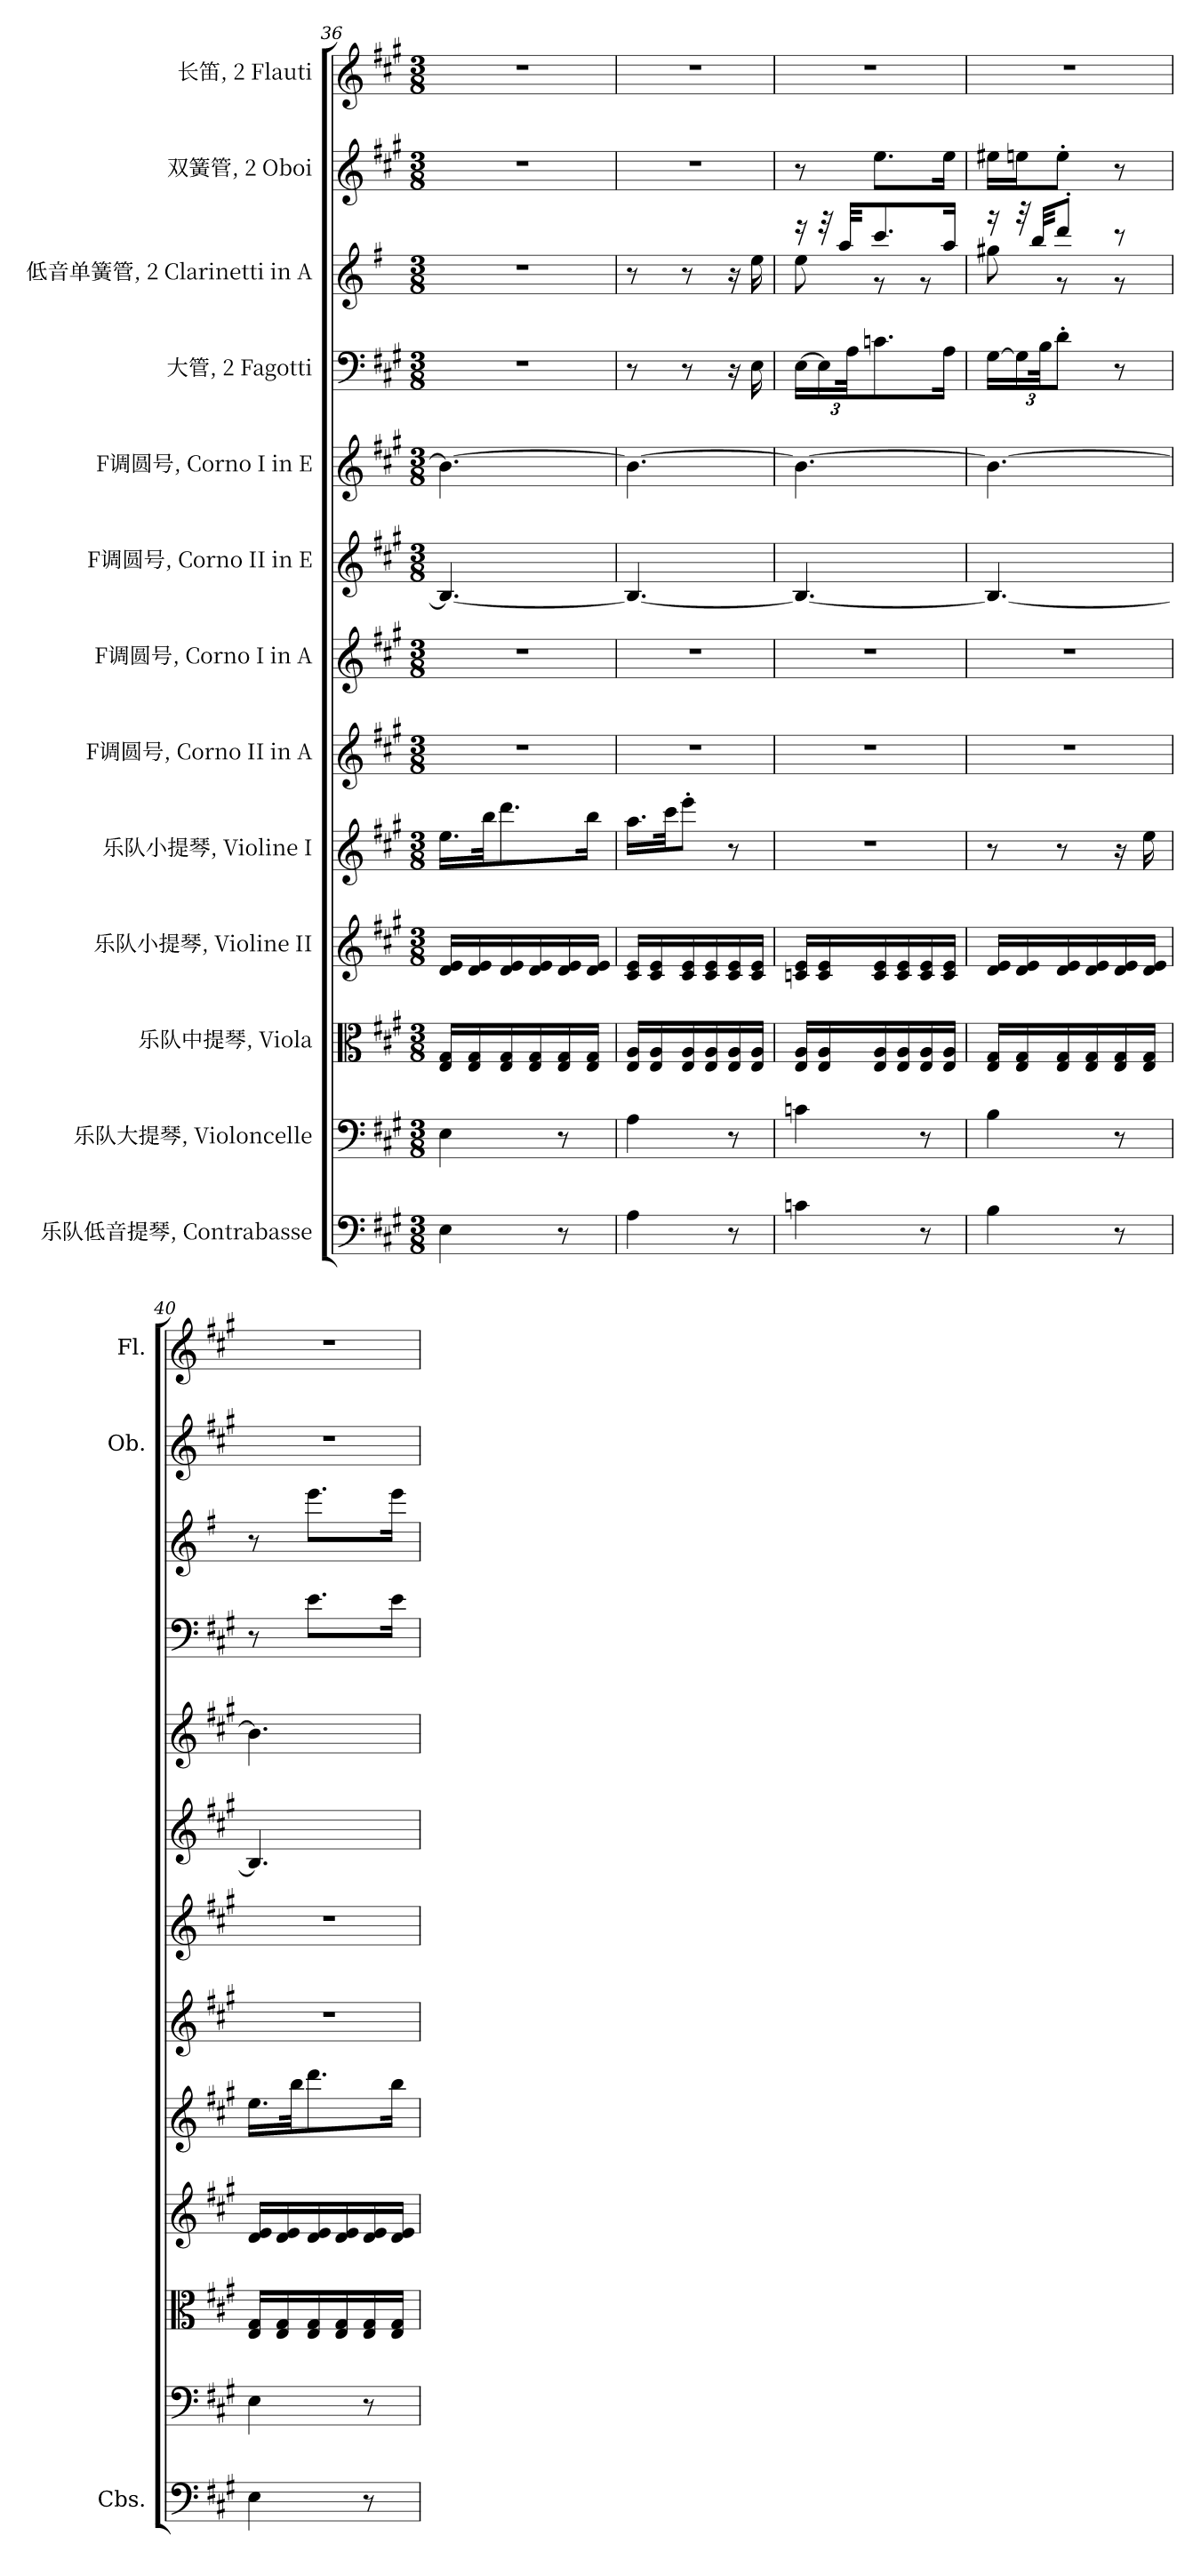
**kern	**kern	**kern	**kern	**kern	**kern	**kern	**kern	**kern	**kern	**kern	**kern	**kern
*part13	*part12	*part11	*part10	*part9	*part8	*part7	*part6	*part5	*part4	*part3	*part2	*part1
*staff13	*staff12	*staff11	*staff10	*staff9	*staff8	*staff7	*staff6	*staff5	*staff4	*staff3	*staff2	*staff1
*I"乐队低音提琴, Contrabasse	*I"乐队大提琴, Violoncelle	*I"乐队中提琴, Viola	*I"乐队小提琴, Violine II	*I"乐队小提琴, Violine I	*I"F调圆号, Corno II in A	*I"F调圆号, Corno I in A	*I"F调圆号, Corno II in E	*I"F调圆号, Corno I in E	*I"大管, 2 Fagotti	*I"低音单簧管, 2 Clarinetti in A	*I"双簧管, 2 Oboi	*I"长笛, 2 Flauti
*I'Cbs.	*	*	*	*	*	*	*	*	*	*	*I'Ob.	*I'Fl.
*clefF4	*clefF4	*clefC3	*clefG2	*clefG2	*clefG2	*clefG2	*clefG2	*clefG2	*clefF4	*clefG2	*clefG2	*clefG2
*ITrd7c12	*	*	*	*	*ITrd4c7	*ITrd4c7	*ITrd4c7	*ITrd4c7	*	*ITrd8c14	*	*
*k[f#c#g#]	*k[f#c#g#]	*k[f#c#g#]	*k[f#c#g#]	*k[f#c#g#]	*k[f#c#]	*k[f#c#]	*k[f#c#]	*k[f#c#]	*k[f#c#g#]	*k[f#]	*k[f#c#g#]	*k[f#c#g#]
*M3/8	*M3/8	*M3/8	*M3/8	*M3/8	*M3/8	*M3/8	*M3/8	*M3/8	*M3/8	*M3/8	*M3/8	*M3/8
*MM38	*MM38	*MM38	*MM38	*MM38	*MM38	*MM38	*MM38	*MM38	*MM38	*MM38	*MM38	*MM38
=36	=36	=36	=36	=36	=36	=36	=36	=36	=36	=36	=36	=36
4EE\	4E\	16E/ 16G#/LL	16d/ 16e/LL	16.ee\LL	4.r	4.r	4.E/_	4.e\_	4.r	4.r	4.r	4.r
.	.	16E/ 16G#/	16d/ 16e/	.	.	.	.	.	.	.	.	.
.	.	.	.	32bb\JK	.	.	.	.	.	.	.	.
.	.	16E/ 16G#/	16d/ 16e/	8.ddd\	.	.	.	.	.	.	.	.
.	.	16E/ 16G#/	16d/ 16e/	.	.	.	.	.	.	.	.	.
8r	8r	16E/ 16G#/	16d/ 16e/	.	.	.	.	.	.	.	.	.
.	.	16E/ 16G#/JJ	16d/ 16e/JJ	16bb\Jk	.	.	.	.	.	.	.	.
=37	=37	=37	=37	=37	=37	=37	=37	=37	=37	=37	=37	=37
*	*	*	*	*	*	*	*	*	*	*	*	*MM38
4AA\	4A\	16E/ 16A/LL	16c#/ 16e/LL	16.aa\LL	4.r	4.r	4.E/_	4.e\_	8r	8r	4.r	4.r
.	.	16E/ 16A/	16c#/ 16e/	.	.	.	.	.	.	.	.	.
.	.	.	.	32ccc#\JK	.	.	.	.	.	.	.	.
.	.	16E/ 16A/	16c#/ 16e/	8eee'\J	.	.	.	.	8r	8r	.	.
.	.	16E/ 16A/	16c#/ 16e/	.	.	.	.	.	.	.	.	.
8r	8r	16E/ 16A/	16c#/ 16e/	8r	.	.	.	.	16r	16r	.	.
.	.	16E/ 16A/JJ	16c#/ 16e/JJ	.	.	.	.	.	16E\	16e\	.	.
=38	=38	=38	=38	=38	=38	=38	=38	=38	=38	=38	=38	=38
*	*	*	*	*	*	*	*	*	*	*	*	*MM38
*	*	*	*	*	*	*	*	*	*	*^	*	*
4Cn\	4cn\	16E/ 16A/LL	16cn/ 16e/LL	4.r	4.r	4.r	4.E/_	4.e\_	[16E\LL	16r	8e\	8r	4.r
*	*	*	*	*	*	*	*	*	*Xbrackettup	*	*	*	*
.	.	16E/ 16A/	16c/ 16e/	.	.	.	.	.	24E\]	32r	.	.	.
.	.	.	.	.	.	.	.	.	.	32a/KKL	.	.	.
.	.	.	.	.	.	.	.	.	48A\JK	.	.	.	.
.	.	16E/ 16A/	16c/ 16e/	.	.	.	.	.	8.cn\	8.cc/	8r	8.ee\L	.
.	.	16E/ 16A/	16c/ 16e/	.	.	.	.	.	.	.	.	.	.
8r	8r	16E/ 16A/	16c/ 16e/	.	.	.	.	.	.	.	8r	.	.
.	.	16E/ 16A/JJ	16c/ 16e/JJ	.	.	.	.	.	16A\Jk	16a/Jk	.	16ee\Jk	.
!!LO:PB:g=z
=39	=39	=39	=39	=39	=39	=39	=39	=39	=39	=39	=39	=39	=39
*	*	*	*	*	*	*	*	*	*	*	*	*	*MM38
4BB\	4B\	16E/ 16G#/LL	16d/ 16e/LL	8r	4.r	4.r	4.E/_	4.e\_	[16G#\LL	16r	8g#X\	16ee#X\LL	4.r
.	.	16E/ 16G#/	16d/ 16e/	.	.	.	.	.	24G#\]	32r	.	16een\J	.
.	.	.	.	.	.	.	.	.	.	32b/KKL	.	.	.
.	.	.	.	.	.	.	.	.	48B\JK	.	.	.	.
.	.	16E/ 16G#/	16d/ 16e/	8r	.	.	.	.	8d'\J	8dd'/J	8r	8ee'\J	.
.	.	16E/ 16G#/	16d/ 16e/	.	.	.	.	.	.	.	.	.	.
8r	8r	16E/ 16G#/	16d/ 16e/	16r	.	.	.	.	8r	8r	8r	8r	.
.	.	16E/ 16G#/JJ	16d/ 16e/JJ	16ee\	.	.	.	.	.	.	.	.	.
*	*	*	*	*	*	*	*	*	*	*v	*v	*	*
=40	=40	=40	=40	=40	=40	=40	=40	=40	=40	=40	=40	=40
*	*	*	*	*	*	*	*	*	*	*	*	*MM38
4EE\	4E\	16E/ 16G#/LL	16d/ 16e/LL	16.ee\LL	4.r	4.r	4.E/]	4.e\]	8r	8r	4.r	4.r
.	.	16E/ 16G#/	16d/ 16e/	.	.	.	.	.	.	.	.	.
.	.	.	.	32bb\JK	.	.	.	.	.	.	.	.
.	.	16E/ 16G#/	16d/ 16e/	8.ddd\	.	.	.	.	8.e\L	8.ee\L	.	.
.	.	16E/ 16G#/	16d/ 16e/	.	.	.	.	.	.	.	.	.
8r	8r	16E/ 16G#/	16d/ 16e/	.	.	.	.	.	.	.	.	.
.	.	16E/ 16G#/JJ	16d/ 16e/JJ	16bb\Jk	.	.	.	.	16e\Jk	16ee\Jk	.	.
=	=	=	=	=	=	=	=	=	=	=	=	=
*-	*-	*-	*-	*-	*-	*-	*-	*-	*-	*-	*-	*-
